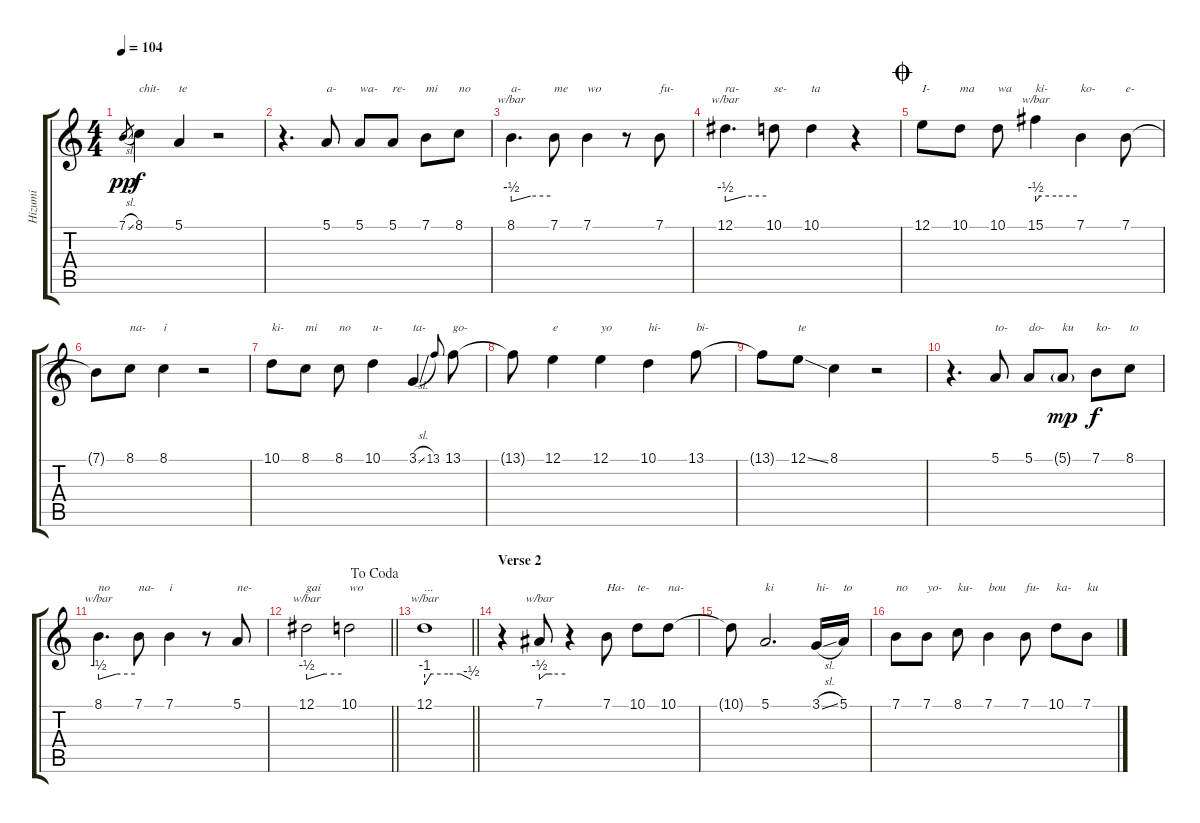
\track ("Hizumi" "Hizumi") {instrument brightacousticpiano}
\staff {score tabs}
\tuning (E4 B3 G3 D3 A2 E2) {hide}
\ts (4 4)
\tempo 104
\clef g2
\ks c
7.1{sl}.8{gr dy pp} 8.1.4{txt "chit-" dy f} 5.1.4{txt "te"} r.2 |
r.4{d} 5.1.8{txt "a-"} 5.1.8{txt "wa-"} 5.1.8{txt "re-"} 7.1.8{txt "mi"} 8.1.8{txt "no"} |
8.1.4{d tbe (custom default 0 -2 30 0 60 0) txt "a-"} 7.1.8{txt "me"} 7.1.4{txt "wo"} r.8 7.1.8{txt "fu-"} |
12.1.4{d tbe (custom default 0 -2 30 0 60 0) txt "ra-"} 10.1.8{txt "se-"} 10.1.4{txt "ta"} r.4 |
\jump coda
12.1.8{txt "I-"} 10.1.8{txt "ma"} 10.1.8{txt "wa"} 15.1.4{tbe (custom default 0 -2 7 0 30 0 60 0) txt "ki-"} 7.1.4{txt "ko-"} 7.1.8{txt "e-"} |
7.1{t}.8 8.1.8{txt "na-"} 8.1.4{txt "i"} r.2 |
10.1.8{txt "ki-"} 8.1.8{txt "mi"} 8.1.8{txt "no"} 10.1.4{txt "u-"} 3.1{sl}.4{txt "ta-"} 13.1.8{gr onbeat} 13.1.8{txt "go-"} |
13.1{t}.8 12.1.4{txt "e"} 12.1.4{txt "yo"} 10.1.4{txt "hi-"} 13.1.8{txt "bi-"} |
13.1{t}.8 12.1{ss}.8{txt "te"} 8.1.4 r.2 |
r.4{d} 5.1.8{txt "to-"} 5.1.8{txt "do-"} 5.1{g}.8{txt "ku" dy mp} 7.1.8{txt "ko-" dy f} 8.1.8{txt "to"} |
8.1.4{d tbe (custom default 0 -2 30 0 60 0) txt "no"} 7.1.8{txt "na-"} 7.1.4{txt "i"} r.8 5.1.8{txt "ne-"} |
\jump dacoda
\barLineRight lightlight
12.1.2{tbe (custom default 0 -2 30 0 60 0) txt "gai"} 10.1.2{txt "wo"} |
\section ("" "")
\barLineRight lightlight
12.1.1{tbe (custom default 0 -4 8 0 30 0 46 0 60 -2) txt "..."} |
\section ("" "Verse 2")
r.4 7.1.8{tbe (custom default 0 -2 15 0 30 0 60 0)} r.4 7.1.8{txt "Ha-"} 10.1.8{txt "te-"} 10.1.8{txt "na-"} |
10.1{t}.8 5.1.2{d txt "ki"} 3.1{sl}.16{txt "hi-"} 5.1.16{txt "to"} |
7.1.8{txt "no"} 7.1.8{txt "yo-"} 8.1.8{txt "ku-"} 7.1.4{txt "bou"} 7.1.8{txt "fu-"} 10.1.8{txt "ka-"} 7.1.8{txt "ku"}
